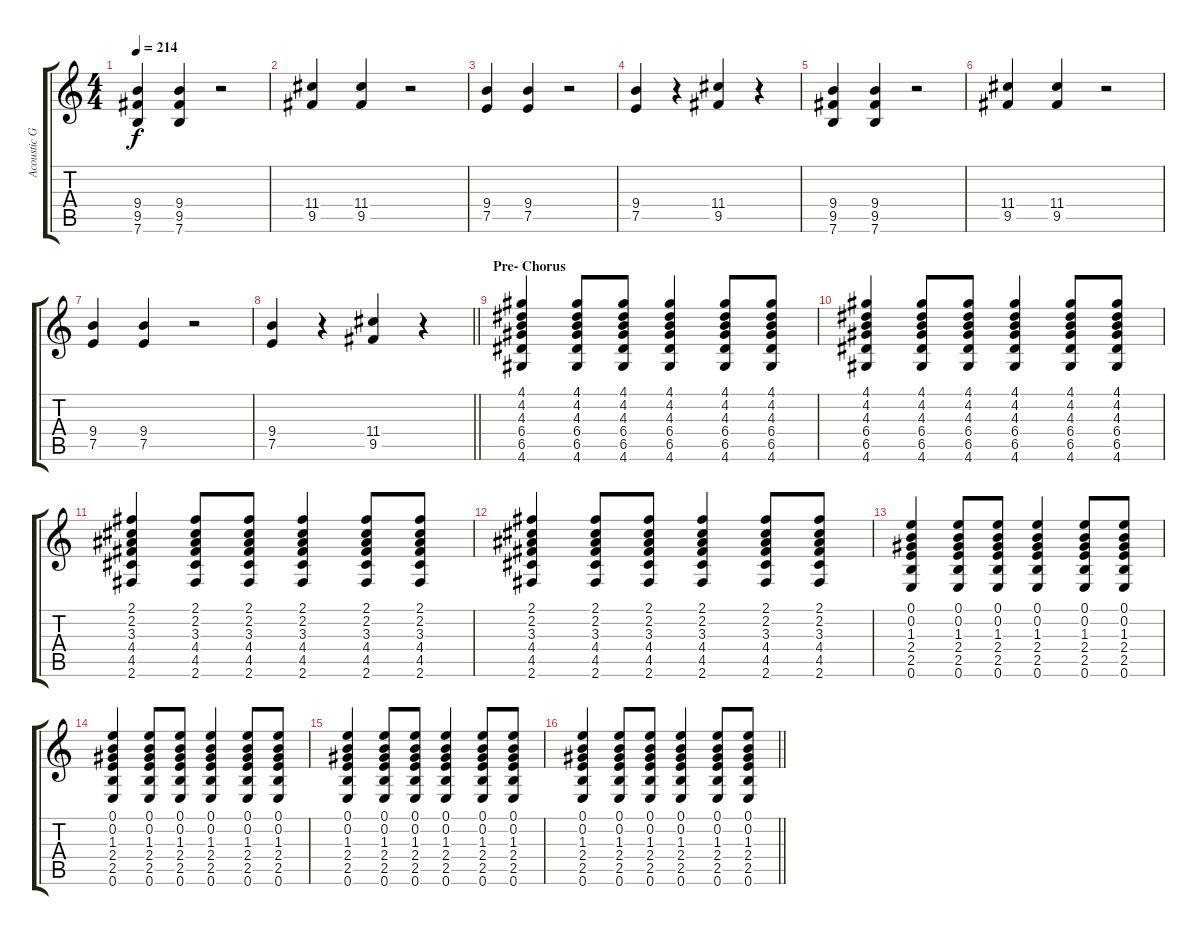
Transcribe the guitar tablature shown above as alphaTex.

\track ("Acoustic Guitar" "Acoustic G") {instrument acousticguitarsteel}
\staff {score tabs}
\tuning (E4 B3 G3 D3 A2 E2) {hide}
\ts (4 4)
\tempo 214
\clef g2
\ks c
(9.4 9.5 7.6).4{dy f} (9.4 9.5 7.6).4 r.2 |
(11.4 9.5).4 (11.4 9.5).4 r.2 |
(9.4 7.5).4 (9.4 7.5).4 r.2 |
(9.4 7.5).4 r.4 (11.4 9.5).4 r.4 |
(9.4 9.5 7.6).4 (9.4 9.5 7.6).4 r.2 |
(11.4 9.5).4 (11.4 9.5).4 r.2 |
(9.4 7.5).4 (9.4 7.5).4 r.2 |
\barLineRight lightlight
(9.4 7.5).4 r.4 (11.4 9.5).4 r.4 |
\section ("" "Pre- Chorus")
(4.1 4.2 4.3 6.4 6.5 4.6).4 (4.1 4.2 4.3 6.4 6.5 4.6).8 (4.1 4.2 4.3 6.4 6.5 4.6).8 (4.1 4.2 4.3 6.4 6.5 4.6).4 (4.1 4.2 4.3 6.4 6.5 4.6).8 (4.1 4.2 4.3 6.4 6.5 4.6).8 |
(4.1 4.2 4.3 6.4 6.5 4.6).4 (4.1 4.2 4.3 6.4 6.5 4.6).8 (4.1 4.2 4.3 6.4 6.5 4.6).8 (4.1 4.2 4.3 6.4 6.5 4.6).4 (4.1 4.2 4.3 6.4 6.5 4.6).8 (4.1 4.2 4.3 6.4 6.5 4.6).8 |
(2.1 2.2 3.3 4.4 4.5 2.6).4 (2.1 2.2 3.3 4.4 4.5 2.6).8 (2.1 2.2 3.3 4.4 4.5 2.6).8 (2.1 2.2 3.3 4.4 4.5 2.6).4 (2.1 2.2 3.3 4.4 4.5 2.6).8 (2.1 2.2 3.3 4.4 4.5 2.6).8 |
(2.1 2.2 3.3 4.4 4.5 2.6).4 (2.1 2.2 3.3 4.4 4.5 2.6).8 (2.1 2.2 3.3 4.4 4.5 2.6).8 (2.1 2.2 3.3 4.4 4.5 2.6).4 (2.1 2.2 3.3 4.4 4.5 2.6).8 (2.1 2.2 3.3 4.4 4.5 2.6).8 |
(0.1 0.2 1.3 2.4 2.5 0.6).4 (0.1 0.2 1.3 2.4 2.5 0.6).8 (0.1 0.2 1.3 2.4 2.5 0.6).8 (0.1 0.2 1.3 2.4 2.5 0.6).4 (0.1 0.2 1.3 2.4 2.5 0.6).8 (0.1 0.2 1.3 2.4 2.5 0.6).8 |
(0.1 0.2 1.3 2.4 2.5 0.6).4 (0.1 0.2 1.3 2.4 2.5 0.6).8 (0.1 0.2 1.3 2.4 2.5 0.6).8 (0.1 0.2 1.3 2.4 2.5 0.6).4 (0.1 0.2 1.3 2.4 2.5 0.6).8 (0.1 0.2 1.3 2.4 2.5 0.6).8 |
(0.1 0.2 1.3 2.4 2.5 0.6).4 (0.1 0.2 1.3 2.4 2.5 0.6).8 (0.1 0.2 1.3 2.4 2.5 0.6).8 (0.1 0.2 1.3 2.4 2.5 0.6).4 (0.1 0.2 1.3 2.4 2.5 0.6).8 (0.1 0.2 1.3 2.4 2.5 0.6).8 |
\barLineRight lightlight
(0.1 0.2 1.3 2.4 2.5 0.6).4 (0.1 0.2 1.3 2.4 2.5 0.6).8 (0.1 0.2 1.3 2.4 2.5 0.6).8 (0.1 0.2 1.3 2.4 2.5 0.6).4 (0.1 0.2 1.3 2.4 2.5 0.6).8 (0.1 0.2 1.3 2.4 2.5 0.6).8
